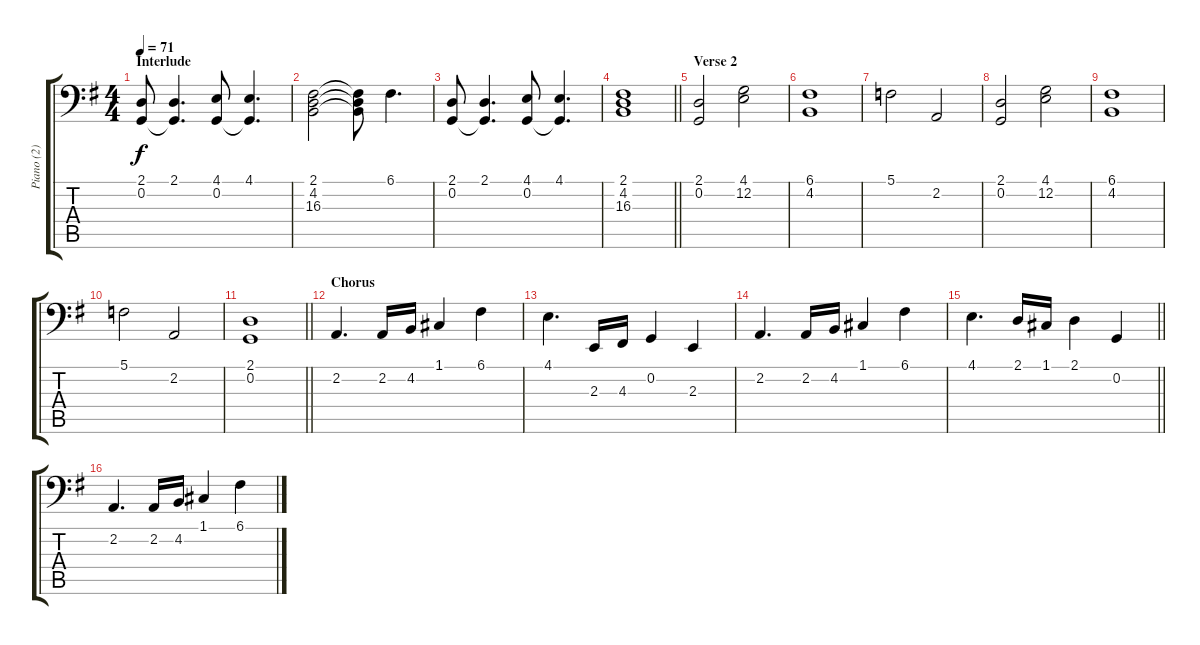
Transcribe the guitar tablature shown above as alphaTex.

\track ("Piano (2)" "Piano (2)") {instrument brightacousticpiano}
\staff {score tabs}
\tuning (C3 G2 D2 A1 E1 B0) {hide}
\ts (4 4)
\section ("" "Interlude")
\tempo 71
\clef f4
\ks eminor
(2.1 0.2).8{dy f} (2.1 0.2{t}).4{d} (4.1 0.2).8 (4.1 0.2{t}).4{d} |
(2.1 4.2 16.3).2 (2.1{t} 4.2{t} 16.3{t}).8 6.1.4{d} |
(2.1 0.2).8 (2.1 0.2{t}).4{d} (4.1 0.2).8 (4.1 0.2{t}).4{d} |
\barLineRight lightlight
(2.1 4.2 16.3).1 |
\section ("" "Verse 2")
(2.1 0.2).2 (4.1 12.2).2 |
(6.1 4.2).1 |
5.1.2 2.2.2 |
(2.1 0.2).2 (4.1 12.2).2 |
(6.1 4.2).1 |
5.1.2 2.2.2 |
\barLineRight lightlight
(2.1 0.2).1 |
\section ("" "Chorus")
2.2.4{d} 2.2.16 4.2.16 1.1.4 6.1.4 |
4.1.4{d} 2.3.16 4.3.16 0.2.4 2.3.4 |
2.2.4{d} 2.2.16 4.2.16 1.1.4 6.1.4 |
\barLineRight lightlight
4.1.4{d} 2.1.16 1.1.16 2.1.4 0.2.4 |
2.2.4{d} 2.2.16 4.2.16 1.1.4 6.1.4
